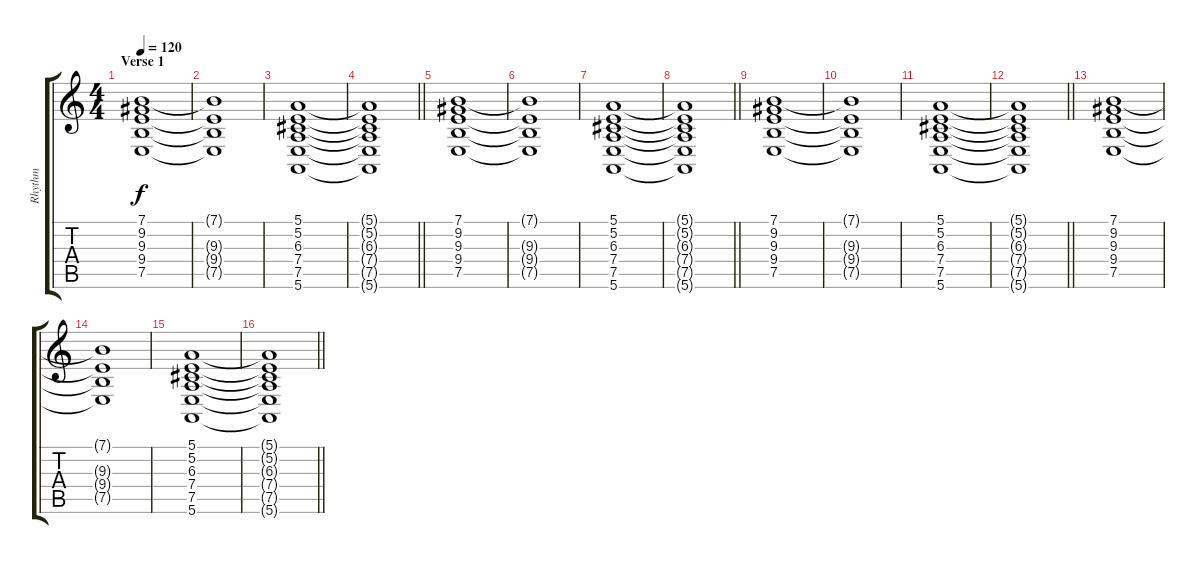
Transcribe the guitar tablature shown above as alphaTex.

\track ("Rhythm" "Rhythm") {instrument tremolostrings}
\staff {score tabs}
\tuning (E4 B3 G3 D3 A2 E2) {hide}
\ts (4 4)
\section ("" "Verse 1")
\tempo 120
\clef g2
\ks c
(7.1 9.2 9.3 9.4 7.5).1{dy f} |
(7.1{t} 9.3{t} 9.4{t} 7.5{t}).1 |
(5.1 5.2 6.3 7.4 7.5 5.6).1 |
\barLineRight lightlight
(5.1{t} 5.2{t} 6.3{t} 7.4{t} 7.5{t} 5.6{t}).1 |
(7.1 9.2 9.3 9.4 7.5).1 |
(7.1{t} 9.3{t} 9.4{t} 7.5{t}).1 |
(5.1 5.2 6.3 7.4 7.5 5.6).1 |
\barLineRight lightlight
(5.1{t} 5.2{t} 6.3{t} 7.4{t} 7.5{t} 5.6{t}).1 |
(7.1 9.2 9.3 9.4 7.5).1 |
(7.1{t} 9.3{t} 9.4{t} 7.5{t}).1 |
(5.1 5.2 6.3 7.4 7.5 5.6).1 |
\barLineRight lightlight
(5.1{t} 5.2{t} 6.3{t} 7.4{t} 7.5{t} 5.6{t}).1 |
(7.1 9.2 9.3 9.4 7.5).1 |
(7.1{t} 9.3{t} 9.4{t} 7.5{t}).1 |
(5.1 5.2 6.3 7.4 7.5 5.6).1 |
\barLineRight lightlight
(5.1{t} 5.2{t} 6.3{t} 7.4{t} 7.5{t} 5.6{t}).1
